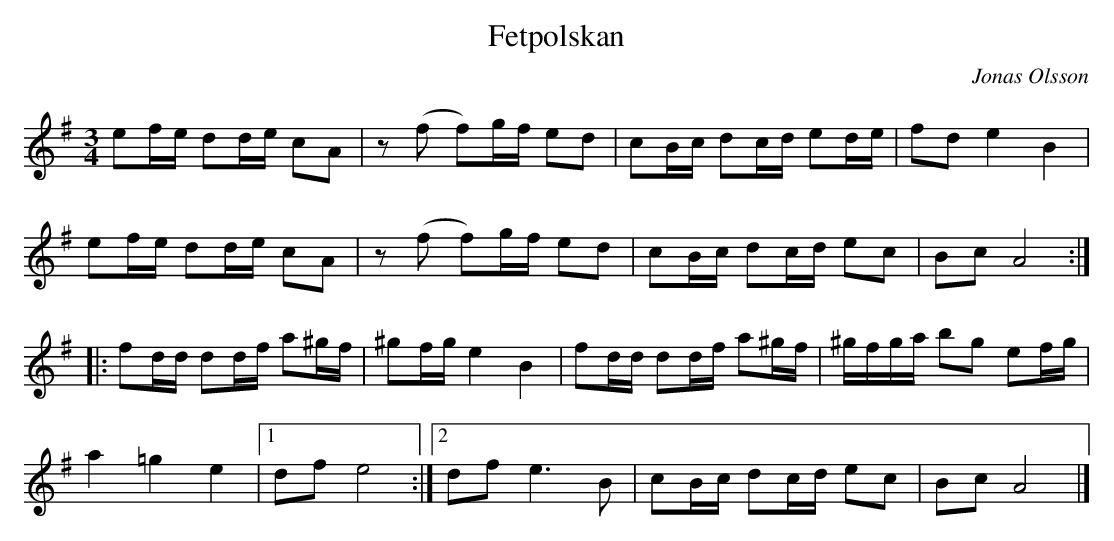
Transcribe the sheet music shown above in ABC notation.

X:1
T:Fetpolskan
C:Jonas Olsson
M:3/4
L:1/16
K:Ador
e2fe d2de c2A2|z2(f2 f2)gf e2d2|c2Bc d2cd e2de|f2d2 e4 B4|
e2fe d2de c2A2|z2(f2 f2)gf e2d2|c2Bc d2cd e2c2|B2c2 A8:|
|:f2dd d2df a2^gf|^g2fg e4 B4 |f2dd d2df a2^gf|^gfga b2g2 e2fg|
a4 =g4 e4 |1 d2f2 e8:|2 d2f2 e6 B2|c2Bc d2cd e2c2|B2c2 A8|]
